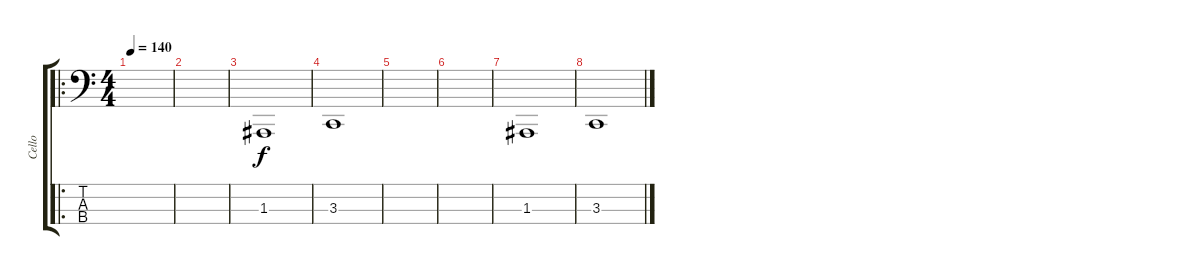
\track ("Cello" "Cello") {instrument cello}
\staff {score tabs}
\tuning (G2 D2 A1 E1) {hide}
\ro
\ts (4 4)
\tempo 140
\clef f4
\ks c
|
|
1.3.1 |
3.3.1 |
|
|
1.3.1 |
3.3.1
